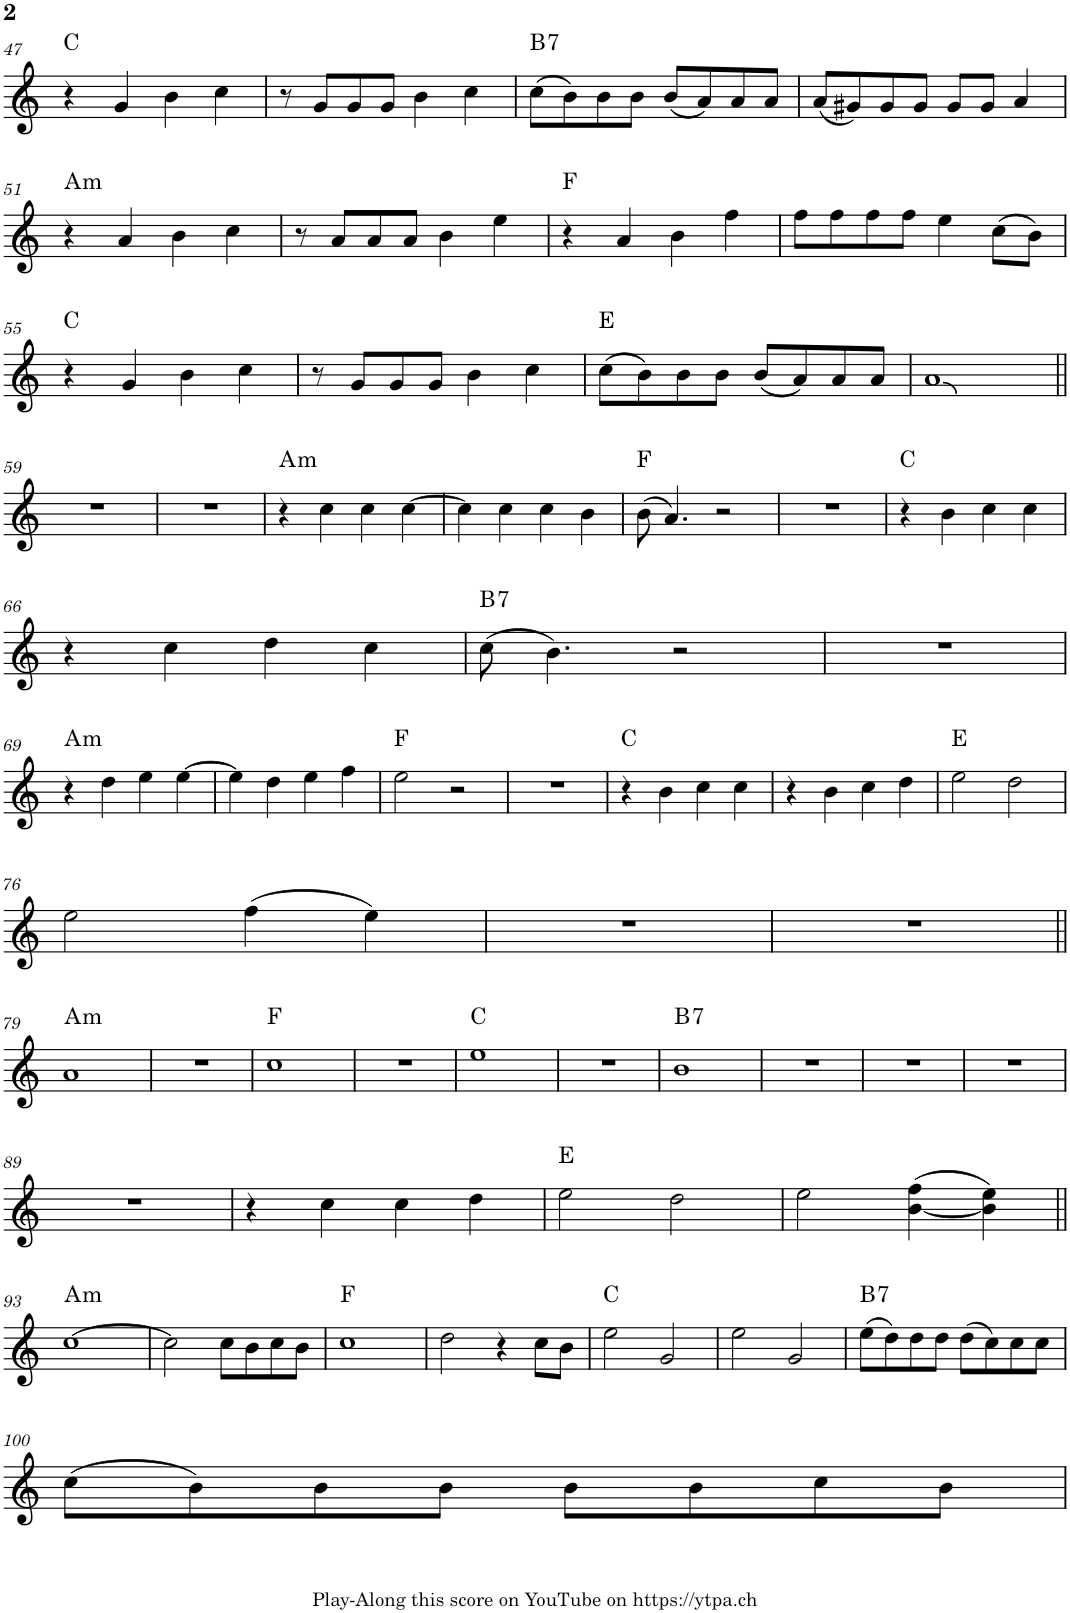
**kern	**harte
*part1	*part1
*staff1	*
*I"Piano	*
*I'Pno.	*
!!LO:PB:g=z
*clefG2	*
*k[]	*
*M4/4	*
=47	=47
4r	C:maj
4g/	.
4b\	.
4cc\	.
=48	=48
8r	.
8g/L	.
8g/	.
8g/J	.
4b\	.
4cc\	.
=49	=49
(8cc\L	.
8b\)	.
8b\	.
8b\J	.
(8b/L	.
8a/)	.
8a/	.
8a/J	.
=50	=50
(8a/L	.
8g#X/)	.
8g#/	.
8g#/J	.
8g#/L	.
8g#/J	.
4a/	.
!!LO:LB:g=z
=51	=51
!	!LO:H:kt=m
4r	A:min
4a/	.
4b\	.
4cc\	.
=52	=52
8r	.
8a/L	.
8a/	.
8a/J	.
4b\	.
4ee\	.
=53	=53
4r	F:maj
4a/	.
4b\	.
4ff\	.
=54	=54
8ff\L	.
8ff\	.
8ff\	.
8ff\J	.
4ee\	.
(8cc\L	.
8b\J)	.
!!LO:LB:g=z
=55	=55
4r	C:maj
4g/	.
4b\	.
4cc\	.
=56	=56
8r	.
8g/L	.
8g/	.
8g/J	.
4b\	.
4cc\	.
=57	=57
(8cc\L	E:maj
8b\)	.
8b\	.
8b\J	.
(8b/L	.
8a/)	.
8a/	.
8a/J	.
=58	=58
1a	.
!!LO:LB:g=z
=59||	=59||
1r	.
=60	=60
1r	.
=61	=61
!	!LO:H:kt=m
4r	A:min
4cc\	.
4cc\	.
[4cc\	.
=62	=62
4cc\]	.
4cc\	.
4cc\	.
4b\	.
=63	=63
(8b\	F:maj
4.a/)	.
2r	.
=64	=64
1r	.
=65	=65
4r	C:maj
4b\	.
4cc\	.
4cc\	.
!!LO:LB:g=z
=66	=66
4r	.
4cc\	.
4dd\	.
4cc\	.
=67	=67
!	!LO:H:kt=7
(8cc\	B:7
4.b\)	.
2r	.
=68	=68
1r	.
!!LO:LB:g=z
=69	=69
!	!LO:H:kt=m
4r	A:min
4dd\	.
4ee\	.
[4ee\	.
=70	=70
4ee\]	.
4dd\	.
4ee\	.
4ff\	.
=71	=71
2ee\	F:maj
2r	.
=72	=72
1r	.
=73	=73
4r	C:maj
4b\	.
4cc\	.
4cc\	.
=74	=74
4r	.
4b\	.
4cc\	.
4dd\	.
=75	=75
2ee\	E:maj
2dd\	.
!!LO:LB:g=z
=76	=76
2ee\	.
(4ff\	.
4ee\)	.
=77	=77
1r	.
=78	=78
1r	.
!!LO:LB:g=z
=79||	=79||
!	!LO:H:kt=m
1a	A:min
=80	=80
1r	.
=81	=81
1cc	F:maj
=82	=82
1r	.
=83	=83
1ee	C:maj
=84	=84
1r	.
=85	=85
!	!LO:H:kt=7
1b	B:7
=86	=86
1r	.
=87	=87
1r	.
=88	=88
1r	.
!!LO:LB:g=z
=89	=89
1r	.
=90	=90
4r	.
4cc\	.
4cc\	.
4dd\	.
=91	=91
2ee\	E:maj
2dd\	.
=92	=92
2ee\	.
([4b\ 4ff\	.
4b\] 4ee\)	.
!!LO:LB:g=z
=93||	=93||
!	!LO:H:kt=m
[1cc	A:min
=94	=94
2cc\]	.
8cc\L	.
8b\	.
8cc\	.
8b\J	.
=95	=95
1cc	F:maj
=96	=96
2dd\	.
4r	.
8cc\L	.
8b\J	.
=97	=97
2ee\	C:maj
2g/	.
=98	=98
2ee\	.
2g/	.
=99	=99
!	!LO:H:kt=7
(8ee\L	B:7
8dd\)	.
8dd\	.
8dd\J	.
(8dd\L	.
8cc\)	.
8cc\	.
8cc\J	.
!!LO:LB:g=z
=100	=100
(8cc\L	.
8b\)	.
8b\	.
8b\J	.
8b\L	.
8b\	.
8cc\	.
8b\J	.
=	=
*-	*-
